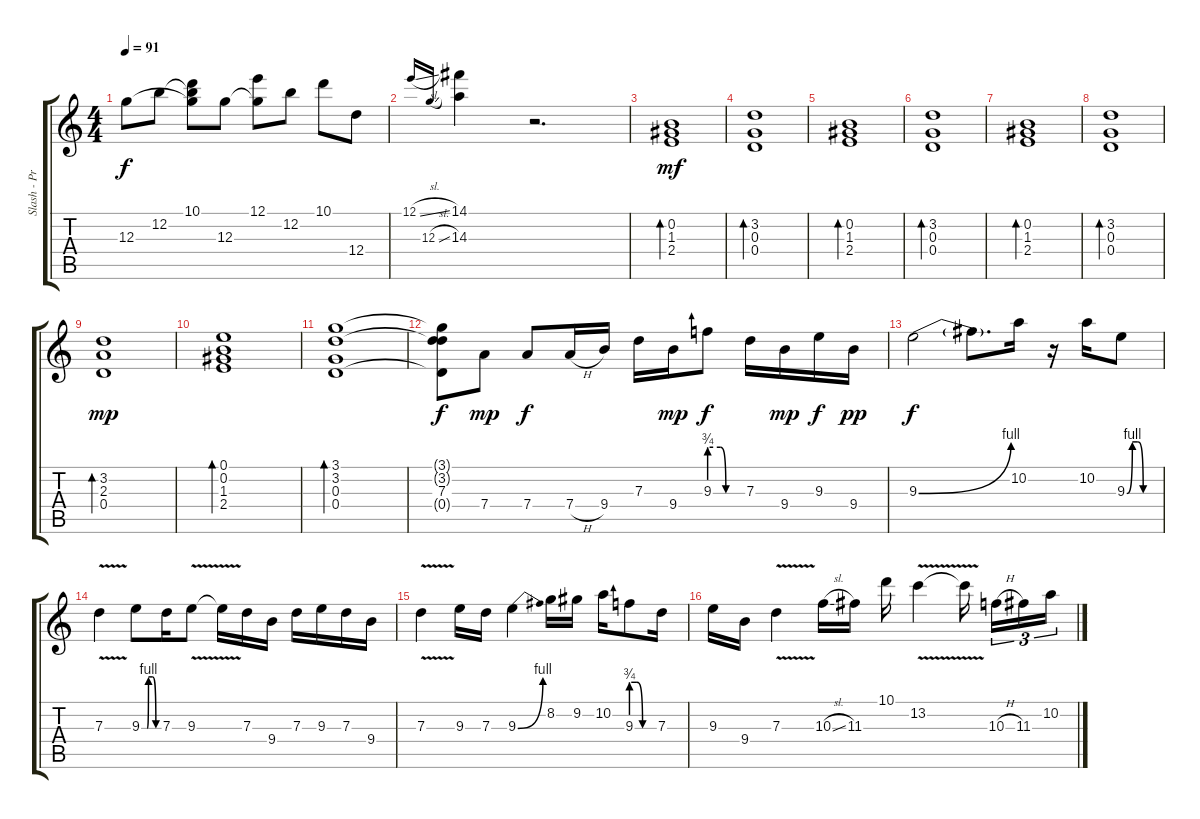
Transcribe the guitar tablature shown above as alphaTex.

\track ("Slash - Primera Guitarra" "Slash - Pr") {instrument overdrivenguitar}
\staff {score tabs}
\tuning (E4 B3 G3 D3 A2 E2) {hide}
\ts (4 4)
\tempo 91
\clef g2
\ks c
12.3.8{dy f} 12.2.8 (10.1 12.2{t} 12.3{t}).8 12.3.8 (12.1 12.3{t}).8 12.2.8 10.1.8 12.4.8 |
12.1{sl}.16{gr onbeat} 12.3{sl}.16{gr onbeat} (14.1 14.3).4 r.2{d} |
(0.2 1.3 2.4).1{bd 120 dy mf} |
(3.2 0.3 0.4).1{bd 60} |
(0.2 1.3 2.4).1{bd 120} |
(3.2 0.3 0.4).1{bd 60} |
(0.2 1.3 2.4).1{bd 120} |
(3.2 0.3 0.4).1{bd 60} |
(3.2 2.3 0.4).1{bd 60 dy mp} |
(0.1 0.2 1.3 2.4).1{bd 240} |
(3.1 3.2 0.3 0.4).1{bd 120} |
(3.1{t} 3.2{t} 7.3 0.4{t}).8{dy f} 7.4.8{dy mp} 7.4.8{dy f} 7.4{h}.16 9.4.16 7.3.16 9.4.16{dy mp} 9.3{be (custom 0 3 20 3 30 0 60 0)}.8{dy f} 7.3.16 9.4.16{dy mp} 9.3.16{dy f} 9.4.16{dy pp} |
9.3{be (bend 0 0 60 4)}.2{dy f} 9.3{t}.8{d} 10.2.16 r.16 10.2.16 9.3{be (custom 0 0 10 4 20 4 30 0 60 0)}.8 |
7.3{v}.4 9.3{be (custom 0 0 11 0 13 0 16 0 20 0 24 4 39 4 50 0 60 0)}.8 7.3.16 9.3{v}.8 9.3{t}.16 7.3.16 9.4.16 7.3.16 9.3.16 7.3.16 9.4.16 |
7.3{v}.4 9.3.16 7.3.16 9.3{be (bend 0 0 60 4)}.4 8.2.16 9.2.16 10.2.16 9.3{be (custom 0 3 15 3 30 0 60 0)}.8 7.3.16 |
9.3.16 9.4.16 7.3{v}.4 10.3{sl}.16 11.3.16 10.1.16 13.2{v}.4 13.2{t}.16{beam splitsecondary} 10.3{h}.16{tu (3 2)} 11.3.16{tu (3 2)} 10.2.16{tu (3 2)}
